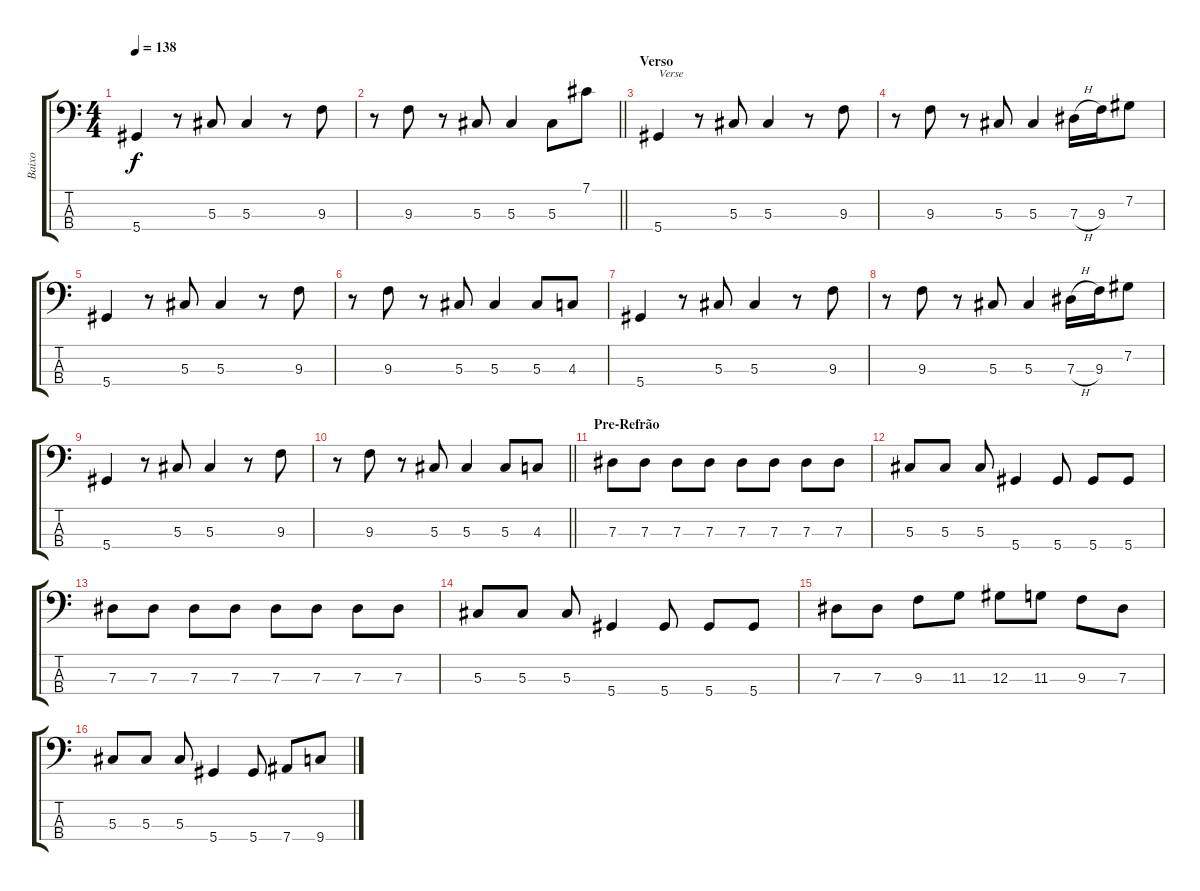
\track ("Baixo" "Baixo") {instrument electricbasspick}
\staff {score tabs}
\tuning (Gb2 Db2 Ab1 Eb1) {hide}
\ts (4 4)
\tempo 138
\clef f4
\ks c
5.4.4{dy f} r.8 5.3.8 5.3.4 r.8 9.3.8 |
\barLineRight lightlight
r.8 9.3.8 r.8 5.3.8 5.3.4 5.3.8 7.1.8 |
\section ("" "Verso")
5.4.4{txt "Verse"} r.8 5.3.8 5.3.4 r.8 9.3.8 |
r.8 9.3.8 r.8 5.3.8 5.3.4 7.3{h}.16 9.3.16 7.2.8 |
5.4.4 r.8 5.3.8 5.3.4 r.8 9.3.8 |
r.8 9.3.8 r.8 5.3.8 5.3.4 5.3.8 4.3.8 |
5.4.4 r.8 5.3.8 5.3.4 r.8 9.3.8 |
r.8 9.3.8 r.8 5.3.8 5.3.4 7.3{h}.16 9.3.16 7.2.8 |
5.4.4 r.8 5.3.8 5.3.4 r.8 9.3.8 |
\barLineRight lightlight
r.8 9.3.8 r.8 5.3.8 5.3.4 5.3.8 4.3.8 |
\section ("" "Pre-Refrão")
7.3.8 7.3.8 7.3.8 7.3.8 7.3.8 7.3.8 7.3.8 7.3.8 |
5.3.8 5.3.8 5.3.8 5.4.4 5.4.8 5.4.8 5.4.8 |
7.3.8 7.3.8 7.3.8 7.3.8 7.3.8 7.3.8 7.3.8 7.3.8 |
5.3.8 5.3.8 5.3.8 5.4.4 5.4.8 5.4.8 5.4.8 |
7.3.8 7.3.8 9.3.8 11.3.8 12.3.8 11.3.8 9.3.8 7.3.8 |
5.3.8 5.3.8 5.3.8 5.4.4 5.4.8 7.4.8 9.4.8
